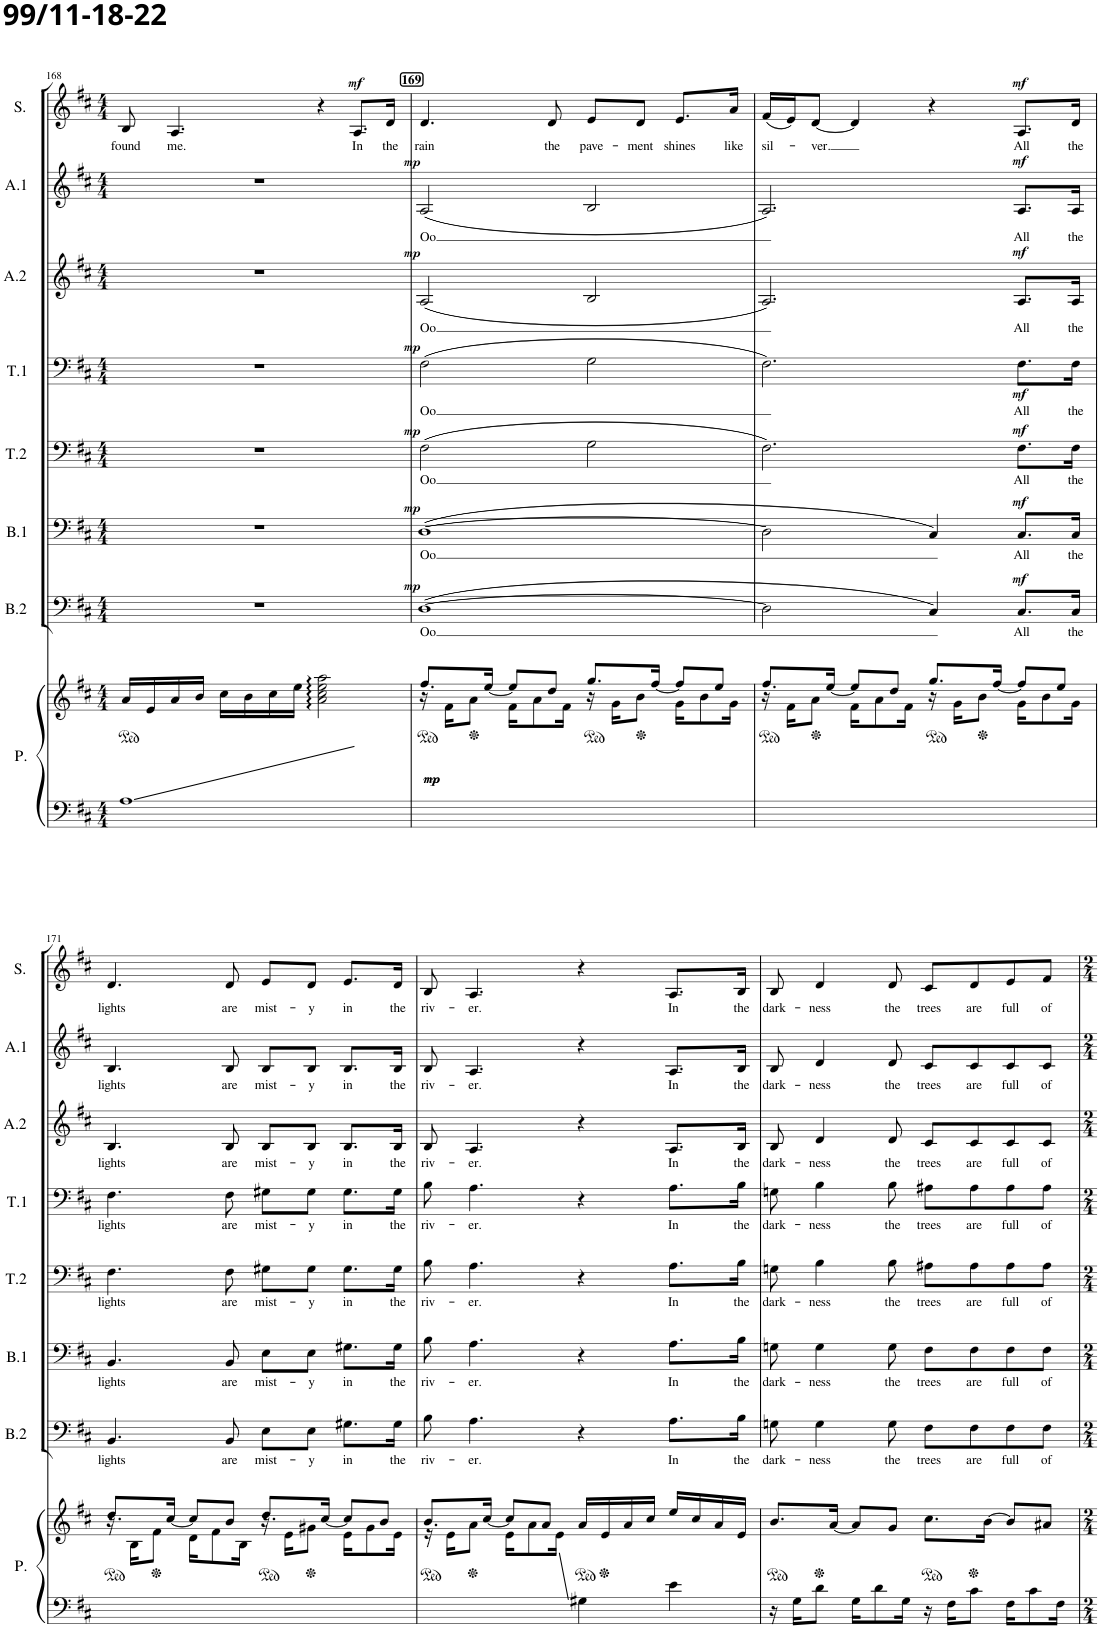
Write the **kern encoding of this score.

**kern	**kern	**dynam	**kern	**text	**dynam	**kern	**text	**dynam	**kern	**text	**dynam	**kern	**text	**dynam	**kern	**text	**dynam	**kern	**text	**dynam	**kern	**text	**dynam
*part8	*part8	*part8	*part7	*part7	*part7	*part6	*part6	*part6	*part5	*part5	*part5	*part4	*part4	*part4	*part3	*part3	*part3	*part2	*part2	*part2	*part1	*part1	*part1
*staff9	*staff8	*staff8/9	*staff7	*staff7	*staff7	*staff6	*staff6	*staff6	*staff5	*staff5	*staff5	*staff4	*staff4	*staff4	*staff3	*staff3	*staff3	*staff2	*staff2	*staff2	*staff1	*staff1	*staff1
*I"Piano	*	*	*I"Bass 2	*	*	*I"Bass 1	*	*	*I"Tenor 2	*	*	*I"Tenor 1	*	*	*I"Alto 2	*	*	*I"Alto 1	*	*	*I"Soprano	*	*
*I'P.	*	*	*I'B.2	*	*	*I'B.1	*	*	*I'T.2	*	*	*I'T.1	*	*	*I'A.2	*	*	*I'A.1	*	*	*I'S.	*	*
!!LO:PB:g=z
*clefF4	*clefG2	*	*clefF4	*	*	*clefF4	*	*	*clefF4	*	*	*clefF4	*	*	*clefG2	*	*	*clefG2	*	*	*clefG2	*	*
*k[f#c#]	*k[f#c#]	*	*k[f#c#]	*	*	*k[f#c#]	*	*	*k[f#c#]	*	*	*k[f#c#]	*	*	*k[f#c#]	*	*	*k[f#c#]	*	*	*k[f#c#]	*	*
*M4/4	*M4/4	*	*M4/4	*	*	*M4/4	*	*	*M4/4	*	*	*M4/4	*	*	*M4/4	*	*	*M4/4	*	*	*M4/4	*	*
*	*ped	*	*	*	*	*	*	*	*	*	*	*	*	*	*	*	*	*	*	*	*	*	*
=168	=168	=168	=168	=168	=168	=168	=168	=168	=168	=168	=168	=168	=168	=168	=168	=168	=168	=168	=168	=168	=168	=168	=168
!	!	!	!	!	!	!	!	!	!	!	!	!	!	!	!	!	!	!	!	!	!	!LO:LY:b	!
1A	16a/LL	.	1r	.	.	1r	.	.	1r	.	.	1r	.	.	1r	.	.	1r	.	.	8B/	found	.
*	*Xped	*	*	*	*	*	*	*	*	*	*	*	*	*	*	*	*	*	*	*	*	*	*
.	16e/	.	.	.	.	.	.	.	.	.	.	.	.	.	.	.	.	.	.	.	.	.	.
!	!	!	!	!	!	!	!	!	!	!	!	!	!	!	!	!	!	!	!	!	!	!LO:LY:b	!
.	16a/	.	.	.	.	.	.	.	.	.	.	.	.	.	.	.	.	.	.	.	4.A/	me.	.
.	16b/JJ	.	.	.	.	.	.	.	.	.	.	.	.	.	.	.	.	.	.	.	.	.	.
.	16cc#\LL	.	.	.	.	.	.	.	.	.	.	.	.	.	.	.	.	.	.	.	.	.	.
.	16b\	.	.	.	.	.	.	.	.	.	.	.	.	.	.	.	.	.	.	.	.	.	.
.	16cc#\	.	.	.	.	.	.	.	.	.	.	.	.	.	.	.	.	.	.	.	.	.	.
.	16ee\JJ	.	.	.	.	.	.	.	.	.	.	.	.	.	.	.	.	.	.	.	.	.	.
.	2a\ 2cc#\ 2ee\ 2aa\	.	.	.	.	.	.	.	.	.	.	.	.	.	.	.	.	.	.	.	4r	.	.
!	!	!	!	!	!	!	!	!	!	!	!	!	!	!	!	!	!	!	!	!	!	!LO:LY:b	!LO:DY:a
.	.	.	.	.	.	.	.	.	.	.	.	.	.	.	.	.	.	.	.	.	8.A/L	In	mf
!	!	!	!	!	!	!	!	!	!	!	!	!	!	!	!	!	!	!	!	!	!	!LO:LY:b	!
.	.	.	.	.	.	.	.	.	.	.	.	.	.	.	.	.	.	.	.	.	16d/Jk	the	.
!!LO:REH:place=s1:a:B:cj:t=169
=169	=169	=169	=169	=169	=169	=169	=169	=169	=169	=169	=169	=169	=169	=169	=169	=169	=169	=169	=169	=169	=169	=169	=169
*	*ped	*	*	*	*	*	*	*	*	*	*	*	*	*	*	*	*	*	*	*	*	*	*
*	*^	*	*	*	*	*	*	*	*	*	*	*	*	*	*	*	*	*	*	*	*	*	*
!	!	!	!LO:DY:a=2	!	!LO:LY:b	!	!	!LO:LY:b	!	!	!LO:LY:b	!	!	!LO:LY:b	!	!	!LO:LY:b	!	!	!LO:LY:b	!	!	!LO:LY:b	!
!	!	!	!LO:DY:n=1:a=2	!	!	!LO:DY:a	!	!	!LO:DY:a	!	!	!LO:DY:a	!	!	!LO:DY:a	!	!	!LO:DY:a	!	!	!LO:DY:a	!	!	!
16r	8.ff#/L	16ryy	mp mp	([1D	Oo	mp	([1D	Oo	mp	(2F#\	Oo	mp	(2F#\	Oo	mp	(2A/	Oo	mp	(2A/	Oo	mp	4.d/	rain	.
4..ryy	.	16f#\KL	.	.	.	.	.	.	.	.	.	.	.	.	.	.	.	.	.	.	.	.	.	.
.	.	8a\J	.	.	.	.	.	.	.	.	.	.	.	.	.	.	.	.	.	.	.	.	.	.
*	*Xped	*	*	*	*	*	*	*	*	*	*	*	*	*	*	*	*	*	*	*	*	*	*	*
.	[16ee/Jk	.	.	.	.	.	.	.	.	.	.	.	.	.	.	.	.	.	.	.	.	.	.	.
.	8ee/L]	16f#\KL	.	.	.	.	.	.	.	.	.	.	.	.	.	.	.	.	.	.	.	.	.	.
.	.	8a\	.	.	.	.	.	.	.	.	.	.	.	.	.	.	.	.	.	.	.	.	.	.
!	!	!	!	!	!	!	!	!	!	!	!	!	!	!	!	!	!	!	!	!	!	!	!LO:LY:b	!
.	8dd/J	.	.	.	.	.	.	.	.	.	.	.	.	.	.	.	.	.	.	.	.	8d/	the	.
.	.	16f#\Jk	.	.	.	.	.	.	.	.	.	.	.	.	.	.	.	.	.	.	.	.	.	.
*	*ped	*	*	*	*	*	*	*	*	*	*	*	*	*	*	*	*	*	*	*	*	*	*	*
!	!	!	!	!	!	!	!	!	!	!	!	!	!	!	!	!	!	!	!	!	!	!	!LO:LY:b	!
16r	8.gg/L	16ryy	.	.	.	.	.	.	.	2G\	.	.	2G\	.	.	2B/	.	.	2B/	.	.	8e/L	pave-	.
4..ryy	.	16g\KL	.	.	.	.	.	.	.	.	.	.	.	.	.	.	.	.	.	.	.	.	.	.
!	!	!	!	!	!	!	!	!	!	!	!	!	!	!	!	!	!	!	!	!	!	!	!LO:LY:b	!
.	.	8b\J	.	.	.	.	.	.	.	.	.	.	.	.	.	.	.	.	.	.	.	8d/J	-ment	.
*	*Xped	*	*	*	*	*	*	*	*	*	*	*	*	*	*	*	*	*	*	*	*	*	*	*
.	[16ff#/Jk	.	.	.	.	.	.	.	.	.	.	.	.	.	.	.	.	.	.	.	.	.	.	.
!	!	!	!	!	!	!	!	!	!	!	!	!	!	!	!	!	!	!	!	!	!	!	!LO:LY:b	!
.	8ff#/L]	16g\KL	.	.	.	.	.	.	.	.	.	.	.	.	.	.	.	.	.	.	.	8.e/L	shines	.
.	.	8b\	.	.	.	.	.	.	.	.	.	.	.	.	.	.	.	.	.	.	.	.	.	.
.	8ee/J	.	.	.	.	.	.	.	.	.	.	.	.	.	.	.	.	.	.	.	.	.	.	.
!	!	!	!	!	!	!	!	!	!	!	!	!	!	!	!	!	!	!	!	!	!	!	!LO:LY:b	!
.	.	16g\Jk	.	.	.	.	.	.	.	.	.	.	.	.	.	.	.	.	.	.	.	16a/Jk	like	.
=170	=170	=170	=170	=170	=170	=170	=170	=170	=170	=170	=170	=170	=170	=170	=170	=170	=170	=170	=170	=170	=170	=170	=170	=170
*	*ped	*	*	*	*	*	*	*	*	*	*	*	*	*	*	*	*	*	*	*	*	*	*	*
!	!	!	!	!	!	!	!	!	!	!	!	!	!	!	!	!	!	!	!	!	!	!	!LO:LY:b	!
16r	8.ff#/L	16ryy	.	2D\]	.	.	2D\]	.	.	2.F#\)	.	.	2.F#\)	.	.	2.A/)	.	.	2.A/)	.	.	(16f#/LL	sil-	.
4..ryy	.	16f#\KL	.	.	.	.	.	.	.	.	.	.	.	.	.	.	.	.	.	.	.	16e/J)	.	.
!	!	!	!	!	!	!	!	!	!	!	!	!	!	!	!	!	!	!	!	!	!	!	!LO:LY:b	!
.	.	8a\J	.	.	.	.	.	.	.	.	.	.	.	.	.	.	.	.	.	.	.	[8d/J	-ver.	.
*	*Xped	*	*	*	*	*	*	*	*	*	*	*	*	*	*	*	*	*	*	*	*	*	*	*
.	[16ee/Jk	.	.	.	.	.	.	.	.	.	.	.	.	.	.	.	.	.	.	.	.	.	.	.
.	8ee/L]	16f#\KL	.	.	.	.	.	.	.	.	.	.	.	.	.	.	.	.	.	.	.	4d/]	.	.
.	.	8a\	.	.	.	.	.	.	.	.	.	.	.	.	.	.	.	.	.	.	.	.	.	.
.	8dd/J	.	.	.	.	.	.	.	.	.	.	.	.	.	.	.	.	.	.	.	.	.	.	.
.	.	16f#\Jk	.	.	.	.	.	.	.	.	.	.	.	.	.	.	.	.	.	.	.	.	.	.
*	*ped	*	*	*	*	*	*	*	*	*	*	*	*	*	*	*	*	*	*	*	*	*	*	*
16r	8.gg/L	16ryy	.	4C#/)	.	.	4C#/)	.	.	.	.	.	.	.	.	.	.	.	.	.	.	4r	.	.
4..ryy	.	16g\KL	.	.	.	.	.	.	.	.	.	.	.	.	.	.	.	.	.	.	.	.	.	.
.	.	8b\J	.	.	.	.	.	.	.	.	.	.	.	.	.	.	.	.	.	.	.	.	.	.
*	*Xped	*	*	*	*	*	*	*	*	*	*	*	*	*	*	*	*	*	*	*	*	*	*	*
.	[16ff#/Jk	.	.	.	.	.	.	.	.	.	.	.	.	.	.	.	.	.	.	.	.	.	.	.
!	!	!	!	!	!LO:LY:b	!LO:DY:a	!	!LO:LY:b	!LO:DY:a	!	!LO:LY:b	!LO:DY:a	!	!LO:LY:b	!LO:DY:b	!	!LO:LY:b	!LO:DY:a	!	!LO:LY:b	!LO:DY:a	!	!LO:LY:b	!LO:DY:a
.	8ff#/L]	16g\KL	.	8.C#/L	All	mf	8.C#/L	All	mf	8.F#\L	All	mf	8.F#\L	All	mf	8.A/L	All	mf	8.A/L	All	mf	8.A/L	All	mf
.	.	8b\	.	.	.	.	.	.	.	.	.	.	.	.	.	.	.	.	.	.	.	.	.	.
.	8ee/J	.	.	.	.	.	.	.	.	.	.	.	.	.	.	.	.	.	.	.	.	.	.	.
!	!	!	!	!	!LO:LY:b	!	!	!LO:LY:b	!	!	!LO:LY:b	!	!	!LO:LY:b	!	!	!LO:LY:b	!	!	!LO:LY:b	!	!	!LO:LY:b	!
.	.	16g\Jk	.	16C#/Jk	the	.	16C#/Jk	the	.	16F#\Jk	the	.	16F#\Jk	the	.	16A/Jk	the	.	16A/Jk	the	.	16d/Jk	the	.
!!LO:LB:g=z
=171	=171	=171	=171	=171	=171	=171	=171	=171	=171	=171	=171	=171	=171	=171	=171	=171	=171	=171	=171	=171	=171	=171	=171	=171
*	*ped	*	*	*	*	*	*	*	*	*	*	*	*	*	*	*	*	*	*	*	*	*	*	*
!	!	!	!	!	!LO:LY:b	!	!	!LO:LY:b	!	!	!LO:LY:b	!	!	!LO:LY:b	!	!	!LO:LY:b	!	!	!LO:LY:b	!	!	!LO:LY:b	!
16r	8.dd/L	16ryy	.	4.BB/	lights	.	4.BB/	lights	.	4.F#\	lights	.	4.F#\	lights	.	4.B/	lights	.	4.B/	lights	.	4.d/	lights	.
4..ryy	.	16B\KL	.	.	.	.	.	.	.	.	.	.	.	.	.	.	.	.	.	.	.	.	.	.
.	.	8f#\J	.	.	.	.	.	.	.	.	.	.	.	.	.	.	.	.	.	.	.	.	.	.
*	*Xped	*	*	*	*	*	*	*	*	*	*	*	*	*	*	*	*	*	*	*	*	*	*	*
.	[16cc#/Jk	.	.	.	.	.	.	.	.	.	.	.	.	.	.	.	.	.	.	.	.	.	.	.
.	8cc#/L]	16d\KL	.	.	.	.	.	.	.	.	.	.	.	.	.	.	.	.	.	.	.	.	.	.
.	.	8f#\	.	.	.	.	.	.	.	.	.	.	.	.	.	.	.	.	.	.	.	.	.	.
!	!	!	!	!	!LO:LY:b	!	!	!LO:LY:b	!	!	!LO:LY:b	!	!	!LO:LY:b	!	!	!LO:LY:b	!	!	!LO:LY:b	!	!	!LO:LY:b	!
.	8b/J	.	.	8BB/	are	.	8BB/	are	.	8F#\	are	.	8F#\	are	.	8B/	are	.	8B/	are	.	8d/	are	.
.	.	16B\Jk	.	.	.	.	.	.	.	.	.	.	.	.	.	.	.	.	.	.	.	.	.	.
*	*ped	*	*	*	*	*	*	*	*	*	*	*	*	*	*	*	*	*	*	*	*	*	*	*
!	!	!	!	!	!LO:LY:b	!	!	!LO:LY:b	!	!	!LO:LY:b	!	!	!LO:LY:b	!	!	!LO:LY:b	!	!	!LO:LY:b	!	!	!LO:LY:b	!
16r	8.dd/L	16ryy	.	8E\L	mist-	.	8E\L	mist-	.	8G#X\L	mist-	.	8G#X\L	mist-	.	8B/L	mist-	.	8B/L	mist-	.	8e/L	mist-	.
4..ryy	.	16e\KL	.	.	.	.	.	.	.	.	.	.	.	.	.	.	.	.	.	.	.	.	.	.
!	!	!	!	!	!LO:LY:b	!	!	!LO:LY:b	!	!	!LO:LY:b	!	!	!LO:LY:b	!	!	!LO:LY:b	!	!	!LO:LY:b	!	!	!LO:LY:b	!
.	.	8g#X\J	.	8E\J	-y	.	8E\J	-y	.	8G#\J	-y	.	8G#\J	-y	.	8B/J	-y	.	8B/J	-y	.	8d/J	-y	.
*	*Xped	*	*	*	*	*	*	*	*	*	*	*	*	*	*	*	*	*	*	*	*	*	*	*
.	[16cc#/Jk	.	.	.	.	.	.	.	.	.	.	.	.	.	.	.	.	.	.	.	.	.	.	.
!	!	!	!	!	!LO:LY:b	!	!	!LO:LY:b	!	!	!LO:LY:b	!	!	!LO:LY:b	!	!	!LO:LY:b	!	!	!LO:LY:b	!	!	!LO:LY:b	!
.	8cc#/L]	16e\KL	.	8.G#X\L	in	.	8.G#X\L	in	.	8.G#\L	in	.	8.G#\L	in	.	8.B/L	in	.	8.B/L	in	.	8.e/L	in	.
.	.	8g#\	.	.	.	.	.	.	.	.	.	.	.	.	.	.	.	.	.	.	.	.	.	.
.	8b/J	.	.	.	.	.	.	.	.	.	.	.	.	.	.	.	.	.	.	.	.	.	.	.
!	!	!	!	!	!LO:LY:b	!	!	!LO:LY:b	!	!	!LO:LY:b	!	!	!LO:LY:b	!	!	!LO:LY:b	!	!	!LO:LY:b	!	!	!LO:LY:b	!
.	.	16e\Jk	.	16G#\Jk	the	.	16G#\Jk	the	.	16G#\Jk	the	.	16G#\Jk	the	.	16B/Jk	the	.	16B/Jk	the	.	16d/Jk	the	.
=172	=172	=172	=172	=172	=172	=172	=172	=172	=172	=172	=172	=172	=172	=172	=172	=172	=172	=172	=172	=172	=172	=172	=172	=172
*	*ped	*	*	*	*	*	*	*	*	*	*	*	*	*	*	*	*	*	*	*	*	*	*	*
!	!	!	!	!	!LO:LY:b	!	!	!LO:LY:b	!	!	!LO:LY:b	!	!	!LO:LY:b	!	!	!LO:LY:b	!	!	!LO:LY:b	!	!	!LO:LY:b	!
16rGG	8.b/L	16ryy	.	8B\	riv-	.	8B\	riv-	.	8B\	riv-	.	8B\	riv-	.	8B/	riv-	.	8B/	riv-	.	8B/	riv-	.
4..ryy	.	16e\KL	.	.	.	.	.	.	.	.	.	.	.	.	.	.	.	.	.	.	.	.	.	.
!	!	!	!	!	!LO:LY:b	!	!	!LO:LY:b	!	!	!LO:LY:b	!	!	!LO:LY:b	!	!	!LO:LY:b	!	!	!LO:LY:b	!	!	!LO:LY:b	!
.	.	8a\J	.	4.A\	-er.	.	4.A\	-er.	.	4.A\	-er.	.	4.A\	-er.	.	4.A/	-er.	.	4.A/	-er.	.	4.A/	-er.	.
*	*Xped	*	*	*	*	*	*	*	*	*	*	*	*	*	*	*	*	*	*	*	*	*	*	*
.	[16cc#/Jk	.	.	.	.	.	.	.	.	.	.	.	.	.	.	.	.	.	.	.	.	.	.	.
.	8cc#/L]	16e\KL	.	.	.	.	.	.	.	.	.	.	.	.	.	.	.	.	.	.	.	.	.	.
.	.	8a\	.	.	.	.	.	.	.	.	.	.	.	.	.	.	.	.	.	.	.	.	.	.
.	8a/J	.	.	.	.	.	.	.	.	.	.	.	.	.	.	.	.	.	.	.	.	.	.	.
.	.	16e\Jk	.	.	.	.	.	.	.	.	.	.	.	.	.	.	.	.	.	.	.	.	.	.
*	*ped	*	*	*	*	*	*	*	*	*	*	*	*	*	*	*	*	*	*	*	*	*	*	*
4G#X\	16a/LL	2ryy	.	4r	.	.	4r	.	.	4r	.	.	4r	.	.	4r	.	.	4r	.	.	4r	.	.
*	*Xped	*	*	*	*	*	*	*	*	*	*	*	*	*	*	*	*	*	*	*	*	*	*	*
.	16e/	.	.	.	.	.	.	.	.	.	.	.	.	.	.	.	.	.	.	.	.	.	.	.
.	16a/	.	.	.	.	.	.	.	.	.	.	.	.	.	.	.	.	.	.	.	.	.	.	.
.	16cc#/JJ	.	.	.	.	.	.	.	.	.	.	.	.	.	.	.	.	.	.	.	.	.	.	.
!	!	!	!	!	!LO:LY:b	!	!	!LO:LY:b	!	!	!LO:LY:b	!	!	!LO:LY:b	!	!	!LO:LY:b	!	!	!LO:LY:b	!	!	!LO:LY:b	!
4e\	16ee/LL	.	.	8.A\L	In	.	8.A\L	In	.	8.A\L	In	.	8.A\L	In	.	8.A/L	In	.	8.A/L	In	.	8.A/L	In	.
.	16cc#/	.	.	.	.	.	.	.	.	.	.	.	.	.	.	.	.	.	.	.	.	.	.	.
.	16a/	.	.	.	.	.	.	.	.	.	.	.	.	.	.	.	.	.	.	.	.	.	.	.
!	!	!	!	!	!LO:LY:b	!	!	!LO:LY:b	!	!	!LO:LY:b	!	!	!LO:LY:b	!	!	!LO:LY:b	!	!	!LO:LY:b	!	!	!LO:LY:b	!
.	16e/JJ	.	.	16B\Jk	the	.	16B\Jk	the	.	16B\Jk	the	.	16B\Jk	the	.	16B/Jk	the	.	16B/Jk	the	.	16B/Jk	the	.
*	*v	*v	*	*	*	*	*	*	*	*	*	*	*	*	*	*	*	*	*	*	*	*	*	*
=173	=173	=173	=173	=173	=173	=173	=173	=173	=173	=173	=173	=173	=173	=173	=173	=173	=173	=173	=173	=173	=173	=173	=173
*	*ped	*	*	*	*	*	*	*	*	*	*	*	*	*	*	*	*	*	*	*	*	*	*
!	!	!	!	!LO:LY:b	!	!	!LO:LY:b	!	!	!LO:LY:b	!	!	!LO:LY:b	!	!	!LO:LY:b	!	!	!LO:LY:b	!	!	!LO:LY:b	!
16r	8.b/L	.	8Gn\	dark-	.	8Gn\	dark-	.	8Gn\	dark-	.	8Gn\	dark-	.	8B/	dark-	.	8B/	dark-	.	8B/	dark-	.
16G\KL	.	.	.	.	.	.	.	.	.	.	.	.	.	.	.	.	.	.	.	.	.	.	.
!	!	!	!	!LO:LY:b	!	!	!LO:LY:b	!	!	!LO:LY:b	!	!	!LO:LY:b	!	!	!LO:LY:b	!	!	!LO:LY:b	!	!	!LO:LY:b	!
8d\J	.	.	4G\	-ness	.	4G\	-ness	.	4B\	-ness	.	4B\	-ness	.	4d/	-ness	.	4d/	-ness	.	4d/	-ness	.
*	*Xped	*	*	*	*	*	*	*	*	*	*	*	*	*	*	*	*	*	*	*	*	*	*
.	[16a/Jk	.	.	.	.	.	.	.	.	.	.	.	.	.	.	.	.	.	.	.	.	.	.
16G\KL	8a/L]	.	.	.	.	.	.	.	.	.	.	.	.	.	.	.	.	.	.	.	.	.	.
8d\	.	.	.	.	.	.	.	.	.	.	.	.	.	.	.	.	.	.	.	.	.	.	.
!	!	!	!	!LO:LY:b	!	!	!LO:LY:b	!	!	!LO:LY:b	!	!	!LO:LY:b	!	!	!LO:LY:b	!	!	!LO:LY:b	!	!	!LO:LY:b	!
.	8g/J	.	8G\	the	.	8G\	the	.	8B\	the	.	8B\	the	.	8d/	the	.	8d/	the	.	8d/	the	.
16G\Jk	.	.	.	.	.	.	.	.	.	.	.	.	.	.	.	.	.	.	.	.	.	.	.
*	*ped	*	*	*	*	*	*	*	*	*	*	*	*	*	*	*	*	*	*	*	*	*	*
!	!	!	!	!LO:LY:b	!	!	!LO:LY:b	!	!	!LO:LY:b	!	!	!LO:LY:b	!	!	!LO:LY:b	!	!	!LO:LY:b	!	!	!LO:LY:b	!
16r	8.cc#\L	.	8F#\L	trees	.	8F#\L	trees	.	8A#X\L	trees	.	8A#X\L	trees	.	8c#/L	trees	.	8c#/L	trees	.	8c#/L	trees	.
16F#\KL	.	.	.	.	.	.	.	.	.	.	.	.	.	.	.	.	.	.	.	.	.	.	.
!	!	!	!	!LO:LY:b	!	!	!LO:LY:b	!	!	!LO:LY:b	!	!	!LO:LY:b	!	!	!LO:LY:b	!	!	!LO:LY:b	!	!	!LO:LY:b	!
8c#\J	.	.	8F#\	are	.	8F#\	are	.	8A#\	are	.	8A#\	are	.	8c#/	are	.	8c#/	are	.	8d/	are	.
*	*Xped	*	*	*	*	*	*	*	*	*	*	*	*	*	*	*	*	*	*	*	*	*	*
.	[16b\Jk	.	.	.	.	.	.	.	.	.	.	.	.	.	.	.	.	.	.	.	.	.	.
!	!	!	!	!LO:LY:b	!	!	!LO:LY:b	!	!	!LO:LY:b	!	!	!LO:LY:b	!	!	!LO:LY:b	!	!	!LO:LY:b	!	!	!LO:LY:b	!
16F#\KL	8b/L]	.	8F#\	full	.	8F#\	full	.	8A#\	full	.	8A#\	full	.	8c#/	full	.	8c#/	full	.	8e/	full	.
8c#\	.	.	.	.	.	.	.	.	.	.	.	.	.	.	.	.	.	.	.	.	.	.	.
!	!	!	!	!LO:LY:b	!	!	!LO:LY:b	!	!	!LO:LY:b	!	!	!LO:LY:b	!	!	!LO:LY:b	!	!	!LO:LY:b	!	!	!LO:LY:b	!
.	8a#X/J	.	8F#\J	of	.	8F#\J	of	.	8A#\J	of	.	8A#\J	of	.	8c#/J	of	.	8c#/J	of	.	8f#/J	of	.
16F#\Jk	.	.	.	.	.	.	.	.	.	.	.	.	.	.	.	.	.	.	.	.	.	.	.
=	=	=	=	=	=	=	=	=	=	=	=	=	=	=	=	=	=	=	=	=	=	=	=
*-	*-	*-	*-	*-	*-	*-	*-	*-	*-	*-	*-	*-	*-	*-	*-	*-	*-	*-	*-	*-	*-	*-	*-
